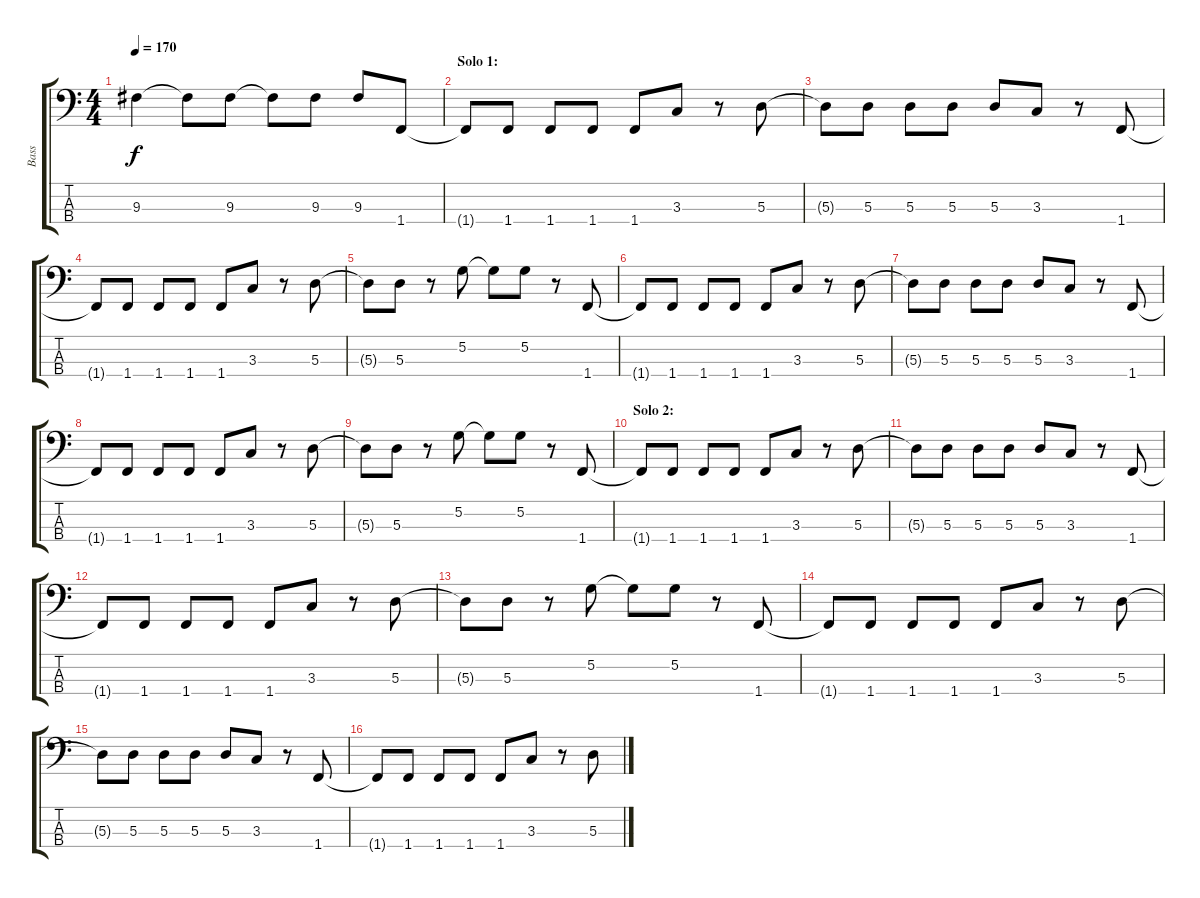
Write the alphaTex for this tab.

\track ("Bass" "Bass") {instrument electricbasspick}
\staff {score tabs}
\tuning (G2 D2 A1 E1) {hide}
\ts (4 4)
\tempo 170
\clef f4
\ks c
9.3.4{dy f} 9.3{t}.8 9.3.8 9.3{t}.8 9.3.8 9.3.8 1.4.8 |
\section ("" "Solo 1:")
1.4{t}.8 1.4.8 1.4.8 1.4.8 1.4.8 3.3.8 r.8 5.3.8 |
5.3{t}.8 5.3.8 5.3.8 5.3.8 5.3.8 3.3.8 r.8 1.4.8 |
1.4{t}.8 1.4.8 1.4.8 1.4.8 1.4.8 3.3.8 r.8 5.3.8 |
5.3{t}.8 5.3.8 r.8 5.2.8 5.2{t}.8 5.2.8 r.8 1.4.8 |
1.4{t}.8 1.4.8 1.4.8 1.4.8 1.4.8 3.3.8 r.8 5.3.8 |
5.3{t}.8 5.3.8 5.3.8 5.3.8 5.3.8 3.3.8 r.8 1.4.8 |
1.4{t}.8 1.4.8 1.4.8 1.4.8 1.4.8 3.3.8 r.8 5.3.8 |
5.3{t}.8 5.3.8 r.8 5.2.8 5.2{t}.8 5.2.8 r.8 1.4.8 |
\section ("" "Solo 2:")
1.4{t}.8 1.4.8 1.4.8 1.4.8 1.4.8 3.3.8 r.8 5.3.8 |
5.3{t}.8 5.3.8 5.3.8 5.3.8 5.3.8 3.3.8 r.8 1.4.8 |
1.4{t}.8 1.4.8 1.4.8 1.4.8 1.4.8 3.3.8 r.8 5.3.8 |
5.3{t}.8 5.3.8 r.8 5.2.8 5.2{t}.8 5.2.8 r.8 1.4.8 |
1.4{t}.8 1.4.8 1.4.8 1.4.8 1.4.8 3.3.8 r.8 5.3.8 |
5.3{t}.8 5.3.8 5.3.8 5.3.8 5.3.8 3.3.8 r.8 1.4.8 |
1.4{t}.8 1.4.8 1.4.8 1.4.8 1.4.8 3.3.8 r.8 5.3.8
